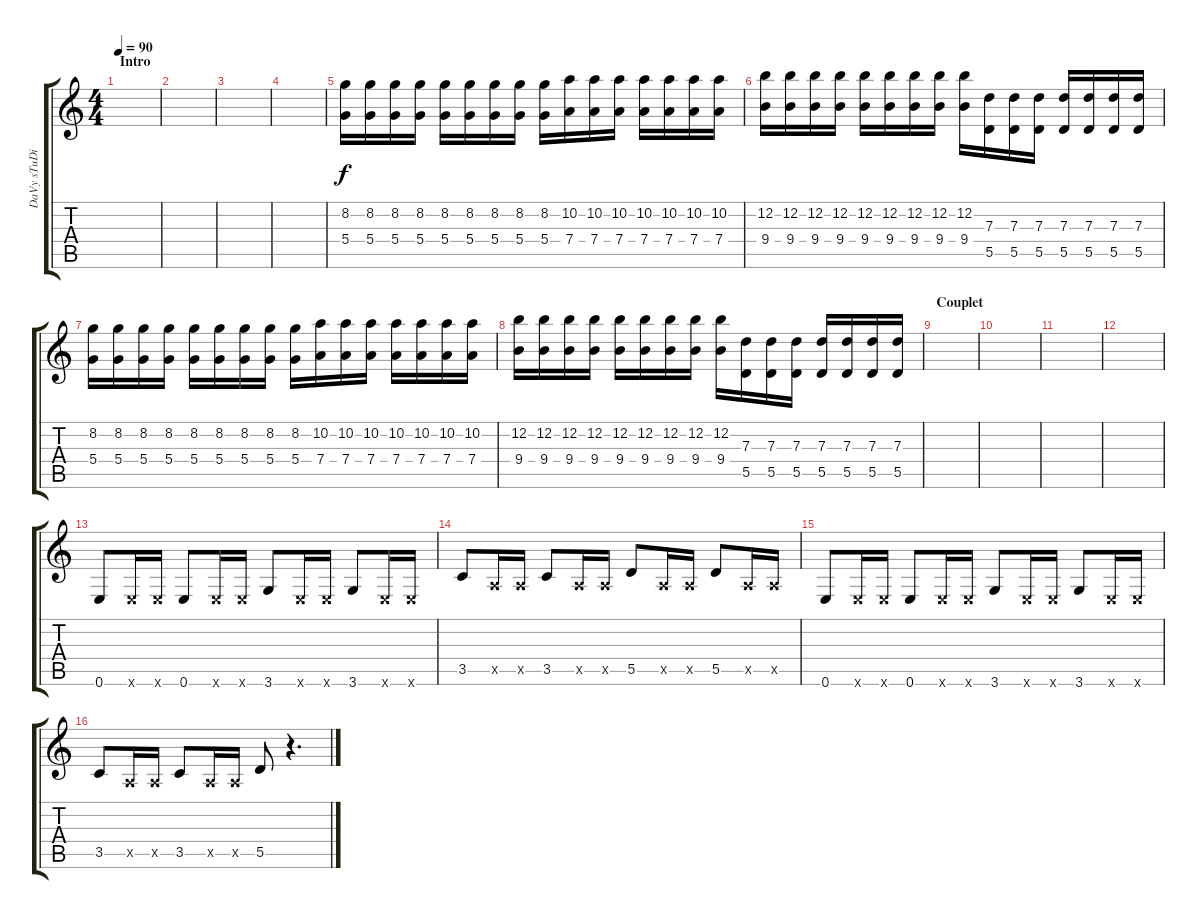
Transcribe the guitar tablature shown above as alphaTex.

\track ("DaVy sTuDiO" "DaVy sTuDi") {instrument distortionguitar}
\staff {score tabs}
\tuning (E4 B3 G3 D3 A2 E2) {hide}
\ts (4 4)
\section ("" "Intro")
\tempo 90
\clef g2
\ks c
|
|
|
|
(8.2 5.4).16{instrument distortionguitar} (8.2 5.4).16 (8.2 5.4).16 (8.2 5.4).16 (8.2 5.4).16 (8.2 5.4).16 (8.2 5.4).16 (8.2 5.4).16 (8.2 5.4).16 (10.2 7.4).16 (10.2 7.4).16 (10.2 7.4).16 (10.2 7.4).16 (10.2 7.4).16 (10.2 7.4).16 (10.2 7.4).16 |
(12.2 9.4).16 (12.2 9.4).16 (12.2 9.4).16 (12.2 9.4).16 (12.2 9.4).16 (12.2 9.4).16 (12.2 9.4).16 (12.2 9.4).16 (12.2 9.4).16 (7.3 5.5).16 (7.3 5.5).16 (7.3 5.5).16 (7.3 5.5).16 (7.3 5.5).16 (7.3 5.5).16 (7.3 5.5).16 |
(8.2 5.4).16{instrument distortionguitar} (8.2 5.4).16 (8.2 5.4).16 (8.2 5.4).16 (8.2 5.4).16 (8.2 5.4).16 (8.2 5.4).16 (8.2 5.4).16 (8.2 5.4).16 (10.2 7.4).16 (10.2 7.4).16 (10.2 7.4).16 (10.2 7.4).16 (10.2 7.4).16 (10.2 7.4).16 (10.2 7.4).16 |
(12.2 9.4).16 (12.2 9.4).16 (12.2 9.4).16 (12.2 9.4).16 (12.2 9.4).16 (12.2 9.4).16 (12.2 9.4).16 (12.2 9.4).16 (12.2 9.4).16 (7.3 5.5).16 (7.3 5.5).16 (7.3 5.5).16 (7.3 5.5).16 (7.3 5.5).16 (7.3 5.5).16 (7.3 5.5).16 |
\section ("" "Couplet")
|
|
|
|
0.6.8{balance 12} 0.6{x}.16 0.6{x}.16 0.6.8 0.6{x}.16 0.6{x}.16 3.6.8 0.6{x}.16 0.6{x}.16 3.6.8 0.6{x}.16 0.6{x}.16 |
3.5.8{balance 12} 0.5{x}.16 0.5{x}.16 3.5.8 0.5{x}.16 0.5{x}.16 5.5.8 0.5{x}.16 0.5{x}.16 5.5.8 0.5{x}.16 0.5{x}.16 |
0.6.8{balance 12} 0.6{x}.16 0.6{x}.16 0.6.8 0.6{x}.16 0.6{x}.16 3.6.8 0.6{x}.16 0.6{x}.16 3.6.8 0.6{x}.16 0.6{x}.16 |
3.5.8{balance 12} 0.5{x}.16 0.5{x}.16 3.5.8 0.5{x}.16 0.5{x}.16 5.5.8 r.4{d}
